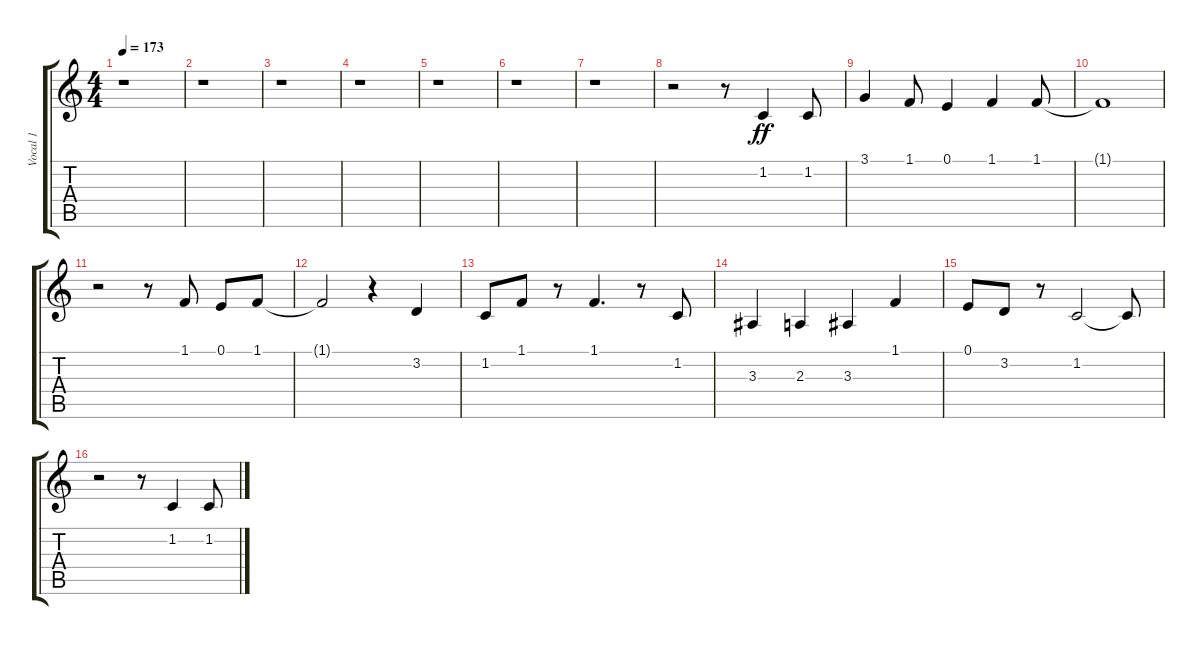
\track ("Vocal 1" "Vocal 1") {instrument clarinet}
\staff {score tabs}
\tuning (E4 B3 G3 D3 A2 E2) {hide}
\ts (4 4)
\tempo 173
\clef g2
\ks c
r.1{dy ff} |
r.1 |
r.1 |
r.1 |
r.1 |
r.1 |
r.1 |
r.2 r.8 1.2.4 1.2.8 |
3.1.4 1.1.8 0.1.4 1.1.4 1.1.8 |
1.1{t}.1 |
r.2 r.8 1.1.8 0.1.8 1.1.8 |
1.1{t}.2 r.4 3.2.4 |
1.2.8 1.1.8 r.8 1.1.4{d} r.8 1.2.8 |
3.3.4 2.3.4 3.3.4 1.1.4 |
0.1.8 3.2.8 r.8 1.2.2 1.2{t}.8 |
r.2 r.8 1.2.4 1.2.8
